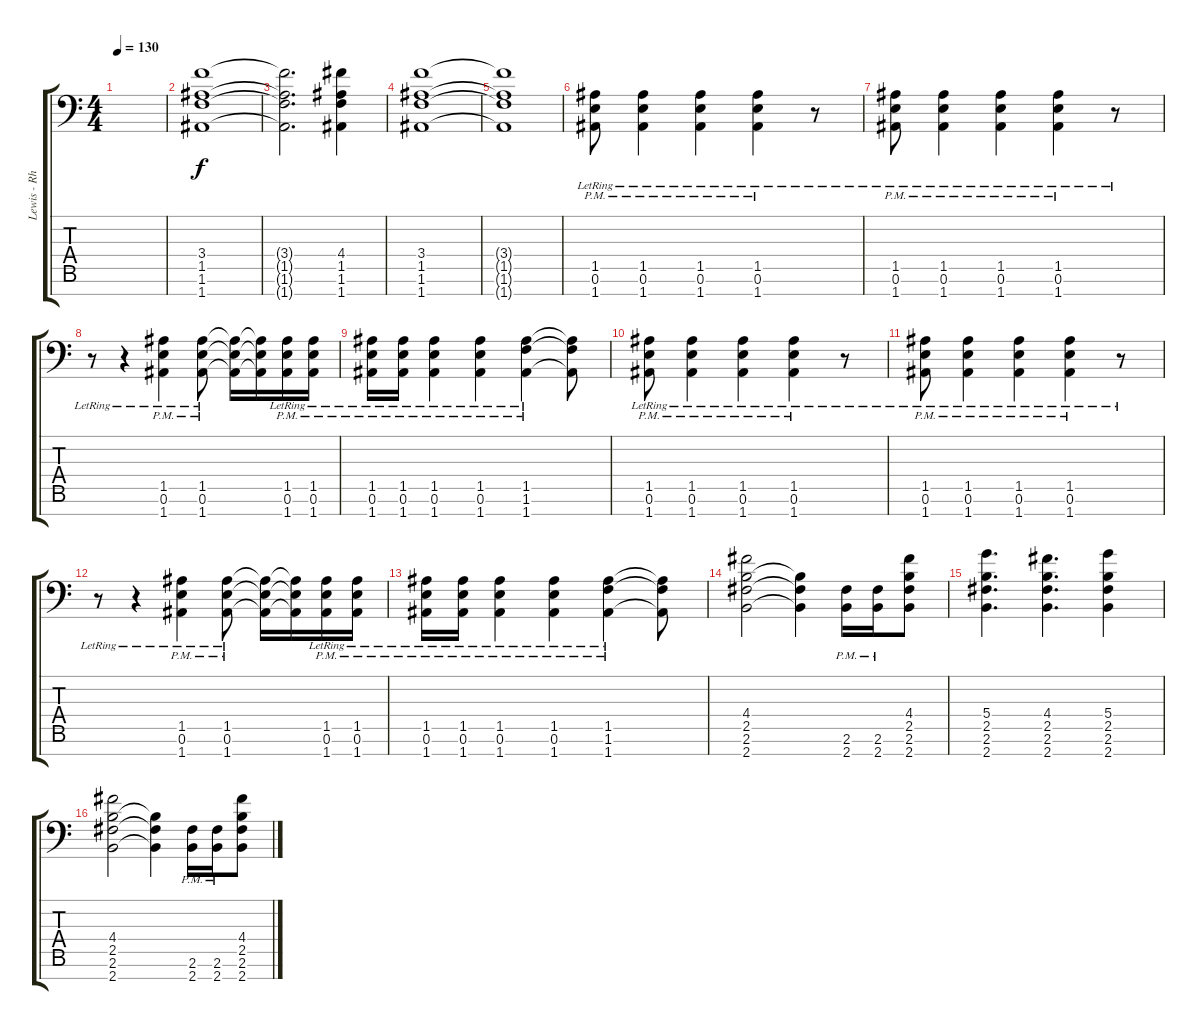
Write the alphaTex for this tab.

\track ("Lewis - Rhythm" "Lewis - Rh") {instrument distortionguitar}
\staff {score tabs}
\tuning (E4 B3 G3 D3 A2 E2 A1) {hide}
\ts (4 4)
\tempo 130
\clef f4
\ks c
|
(3.4 1.5 1.6 1.7).1 |
(3.4{t} 1.5{t} 1.6{t} 1.7{t}).2{d} (4.4 1.5 1.6 1.7).4 |
(3.4 1.5 1.6 1.7).1 |
(3.4{t} 1.5{t} 1.6{t} 1.7{t}).1 |
(1.5{pm lr} 0.6{pm lr} 1.7{pm lr}).8 (1.5{pm lr} 0.6{pm lr} 1.7{pm lr}).4 (1.5{pm lr} 0.6{pm lr} 1.7{pm lr}).4 (1.5{pm lr} 0.6{pm lr} 1.7{pm lr}).4 r.8 |
(1.5{pm lr} 0.6{pm lr} 1.7{pm lr}).8 (1.5{pm lr} 0.6{pm lr} 1.7{pm lr}).4 (1.5{pm lr} 0.6{pm lr} 1.7{pm lr}).4 (1.5{pm lr} 0.6{pm lr} 1.7{pm lr}).4 r.8 |
r.8 r.4 (1.5{pm lr} 0.6{pm lr} 1.7{pm lr}).4 (1.5{pm lr} 0.6{pm lr} 1.7{pm lr}).8 (1.5{t} 0.6{t} 1.7{t}).16 (1.5{t} 0.6{t} 1.7{t}).16 (1.5{pm lr} 0.6{pm lr} 1.7{pm lr}).16 (1.5{pm lr} 0.6{pm lr} 1.7{pm lr}).16 |
(1.5{pm lr} 0.6{pm lr} 1.7{pm lr}).16 (1.5{pm lr} 0.6{pm lr} 1.7{pm lr}).16 (1.5{pm lr} 0.6{pm lr} 1.7{pm lr}).4 (1.5{pm lr} 0.6{pm lr} 1.7{pm lr}).4 (1.5{pm lr} 1.6{pm lr} 1.7{pm lr}).4 (1.5{t} 1.6{t} 1.7{t}).8 |
(1.5{pm lr} 0.6{pm lr} 1.7{pm lr}).8 (1.5{pm lr} 0.6{pm lr} 1.7{pm lr}).4 (1.5{pm lr} 0.6{pm lr} 1.7{pm lr}).4 (1.5{pm lr} 0.6{pm lr} 1.7{pm lr}).4 r.8 |
(1.5{pm lr} 0.6{pm lr} 1.7{pm lr}).8 (1.5{pm lr} 0.6{pm lr} 1.7{pm lr}).4 (1.5{pm lr} 0.6{pm lr} 1.7{pm lr}).4 (1.5{pm lr} 0.6{pm lr} 1.7{pm lr}).4 r.8 |
r.8 r.4 (1.5{pm lr} 0.6{pm lr} 1.7{pm lr}).4 (1.5{pm lr} 0.6{pm lr} 1.7{pm lr}).8 (1.5{t} 0.6{t} 1.7{t}).16 (1.5{t} 0.6{t} 1.7{t}).16 (1.5{pm lr} 0.6{pm lr} 1.7{pm lr}).16 (1.5{pm lr} 0.6{pm lr} 1.7{pm lr}).16 |
(1.5{pm lr} 0.6{pm lr} 1.7{pm lr}).16 (1.5{pm lr} 0.6{pm lr} 1.7{pm lr}).16 (1.5{pm lr} 0.6{pm lr} 1.7{pm lr}).4 (1.5{pm lr} 0.6{pm lr} 1.7{pm lr}).4 (1.5{pm lr} 1.6{pm lr} 1.7{pm lr}).4 (1.5{t} 1.6{t} 1.7{t}).8 |
(4.4 2.5 2.6 2.7).2 (2.5{t} 2.6{t} 2.7{t}).4 (2.6{pm} 2.7{pm}).16 (2.6{pm} 2.7{pm}).16 (4.4 2.5 2.6 2.7).8 |
(5.4 2.5 2.6 2.7).4{d} (4.4 2.5 2.6 2.7).4{d} (5.4 2.5 2.6 2.7).4 |
(4.4 2.5 2.6 2.7).2 (2.5{t} 2.6{t} 2.7{t}).4 (2.6{pm} 2.7{pm}).16 (2.6{pm} 2.7{pm}).16 (4.4 2.5 2.6 2.7).8
